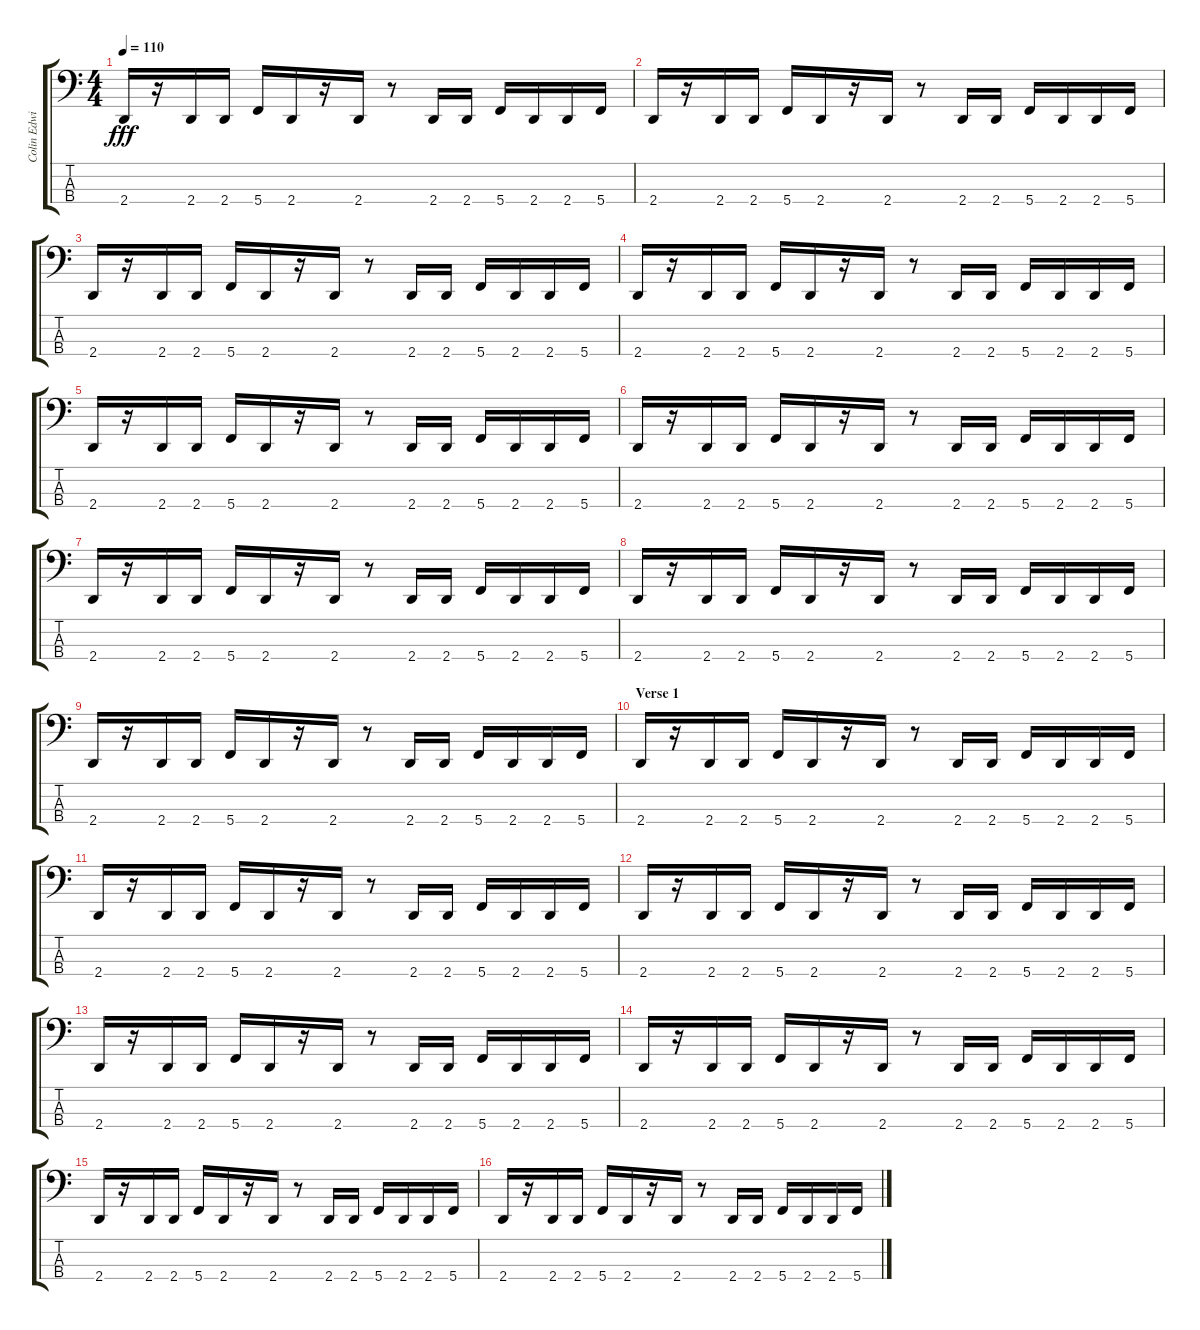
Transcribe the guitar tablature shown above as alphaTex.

\track ("Colin Edwin - Bass" "Colin Edwi") {instrument electricbassfinger}
\staff {score tabs}
\tuning (F2 C2 G1 C1) {hide}
\ts (4 4)
\tempo 110
\clef f4
\ks c
2.4.16{dy fff} r.16 2.4.16 2.4.16 5.4.16 2.4.16 r.16 2.4.16 r.8 2.4.16 2.4.16 5.4.16 2.4.16 2.4.16 5.4.16 |
2.4.16 r.16 2.4.16 2.4.16 5.4.16 2.4.16 r.16 2.4.16 r.8 2.4.16 2.4.16 5.4.16 2.4.16 2.4.16 5.4.16 |
2.4.16 r.16 2.4.16 2.4.16 5.4.16 2.4.16 r.16 2.4.16 r.8 2.4.16 2.4.16 5.4.16 2.4.16 2.4.16 5.4.16 |
2.4.16 r.16 2.4.16 2.4.16 5.4.16 2.4.16 r.16 2.4.16 r.8 2.4.16 2.4.16 5.4.16 2.4.16 2.4.16 5.4.16 |
2.4.16 r.16 2.4.16 2.4.16 5.4.16 2.4.16 r.16 2.4.16 r.8 2.4.16 2.4.16 5.4.16 2.4.16 2.4.16 5.4.16 |
2.4.16 r.16 2.4.16 2.4.16 5.4.16 2.4.16 r.16 2.4.16 r.8 2.4.16 2.4.16 5.4.16 2.4.16 2.4.16 5.4.16 |
2.4.16 r.16 2.4.16 2.4.16 5.4.16 2.4.16 r.16 2.4.16 r.8 2.4.16 2.4.16 5.4.16 2.4.16 2.4.16 5.4.16 |
2.4.16 r.16 2.4.16 2.4.16 5.4.16 2.4.16 r.16 2.4.16 r.8 2.4.16 2.4.16 5.4.16 2.4.16 2.4.16 5.4.16 |
2.4.16 r.16 2.4.16 2.4.16 5.4.16 2.4.16 r.16 2.4.16 r.8 2.4.16 2.4.16 5.4.16 2.4.16 2.4.16 5.4.16 |
\section ("" "Verse 1")
2.4.16 r.16 2.4.16 2.4.16 5.4.16 2.4.16 r.16 2.4.16 r.8 2.4.16 2.4.16 5.4.16 2.4.16 2.4.16 5.4.16 |
2.4.16 r.16 2.4.16 2.4.16 5.4.16 2.4.16 r.16 2.4.16 r.8 2.4.16 2.4.16 5.4.16 2.4.16 2.4.16 5.4.16 |
2.4.16 r.16 2.4.16 2.4.16 5.4.16 2.4.16 r.16 2.4.16 r.8 2.4.16 2.4.16 5.4.16 2.4.16 2.4.16 5.4.16 |
2.4.16 r.16 2.4.16 2.4.16 5.4.16 2.4.16 r.16 2.4.16 r.8 2.4.16 2.4.16 5.4.16 2.4.16 2.4.16 5.4.16 |
2.4.16 r.16 2.4.16 2.4.16 5.4.16 2.4.16 r.16 2.4.16 r.8 2.4.16 2.4.16 5.4.16 2.4.16 2.4.16 5.4.16 |
2.4.16 r.16 2.4.16 2.4.16 5.4.16 2.4.16 r.16 2.4.16 r.8 2.4.16 2.4.16 5.4.16 2.4.16 2.4.16 5.4.16 |
2.4.16 r.16 2.4.16 2.4.16 5.4.16 2.4.16 r.16 2.4.16 r.8 2.4.16 2.4.16 5.4.16 2.4.16 2.4.16 5.4.16
